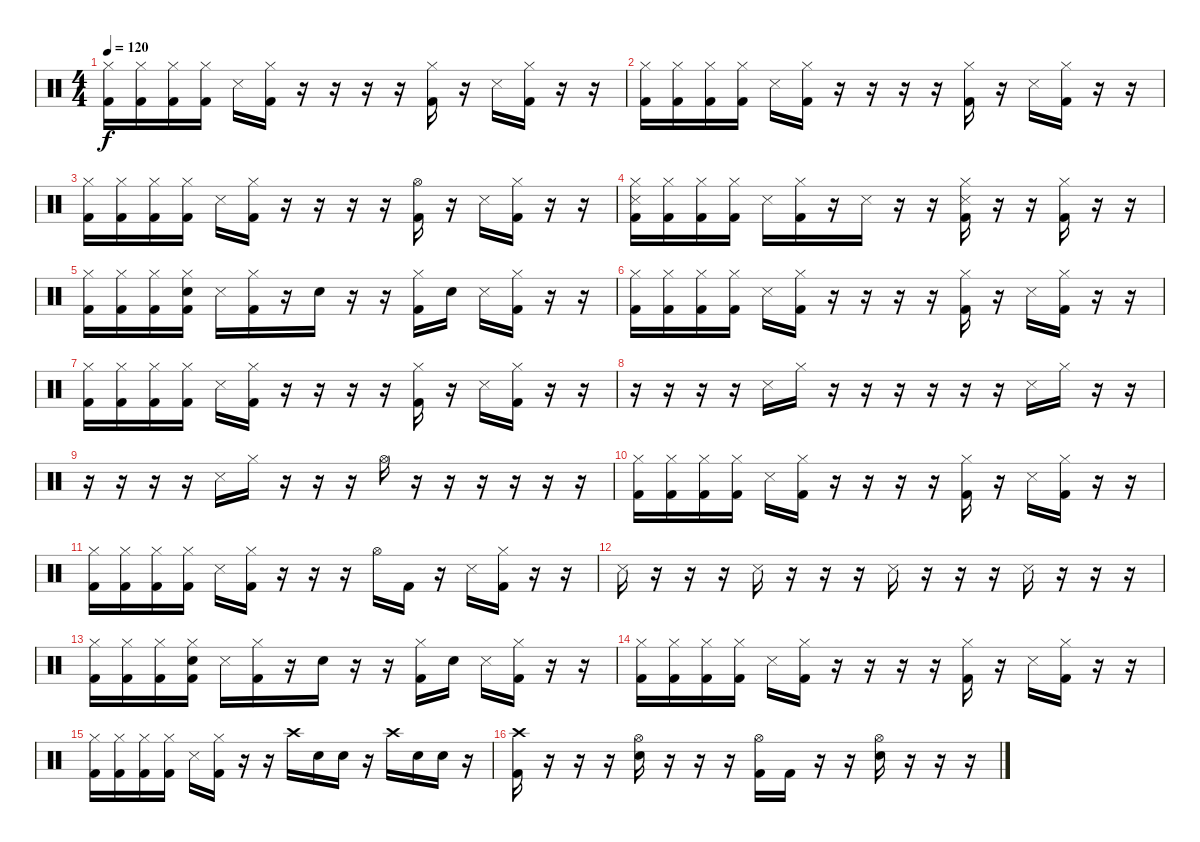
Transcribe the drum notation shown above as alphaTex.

\track "" {instrument percussion}
\staff {score}
\articulation defaults
\ts (4 4)
\tempo 120
\clef neutral
\ks c
("Hi-Hat (closed)" "Kick (hit) 2").16{dy f} ("Hi-Hat (closed)" "Kick (hit) 2").16 ("Hi-Hat (closed)" "Kick (hit) 2").16 ("Hi-Hat (closed)" "Kick (hit) 2").16 "Snare (side stick) 3".16 ("Hi-Hat (closed)" "Kick (hit) 2").16 r.16 r.16 r.16 r.16 ("Hi-Hat (closed)" "Kick (hit) 2").16 r.16 "Snare (side stick) 3".16 ("Hi-Hat (closed)" "Kick (hit) 2").16 r.16 r.16 |
("Hi-Hat (closed)" "Kick (hit) 2").16 ("Hi-Hat (closed)" "Kick (hit) 2").16 ("Hi-Hat (closed)" "Kick (hit) 2").16 ("Hi-Hat (closed)" "Kick (hit) 2").16 "Snare (side stick) 3".16 ("Hi-Hat (closed)" "Kick (hit) 2").16 r.16 r.16 r.16 r.16 ("Hi-Hat (closed)" "Kick (hit) 2").16 r.16 "Snare (side stick) 3".16 ("Hi-Hat (closed)" "Kick (hit) 2").16 r.16 r.16 |
("Hi-Hat (closed)" "Kick (hit) 2").16 ("Hi-Hat (closed)" "Kick (hit) 2").16 ("Hi-Hat (closed)" "Kick (hit) 2").16 ("Hi-Hat (closed)" "Kick (hit) 2").16 "Snare (side stick) 3".16 ("Hi-Hat (closed)" "Kick (hit) 2").16 r.16 r.16 r.16 r.16 ("Hi-Hat (open)" "Kick (hit) 2").16 r.16 "Snare (side stick) 3".16 ("Hi-Hat (closed)" "Kick (hit) 2").16 r.16 r.16 |
("Hi-Hat (closed)" "Snare (side stick) 3" "Kick (hit) 2").16 ("Hi-Hat (closed)" "Kick (hit) 2").16 ("Hi-Hat (closed)" "Kick (hit) 2").16 ("Hi-Hat (closed)" "Kick (hit) 2").16 "Snare (side stick) 3".16 ("Hi-Hat (closed)" "Kick (hit) 2").16 r.16 "Snare (side stick) 3".16 r.16 r.16 ("Hi-Hat (closed)" "Snare (side stick) 3" "Kick (hit) 2").16 r.16 r.16 ("Hi-Hat (closed)" "Kick (hit) 2").16 r.16 r.16 |
("Hi-Hat (closed)" "Kick (hit) 2").16 ("Hi-Hat (closed)" "Kick (hit) 2").16 ("Hi-Hat (closed)" "Kick (hit) 2").16 ("Hi-Hat (closed)" "Hand Clap (hit)" "Kick (hit) 2").16 "Snare (side stick) 3".16 ("Hi-Hat (closed)" "Kick (hit) 2").16 r.16 "Hand Clap (hit)".16 r.16 r.16 ("Hi-Hat (closed)" "Kick (hit) 2").16 "Hand Clap (hit)".16 "Snare (side stick) 3".16 ("Hi-Hat (closed)" "Kick (hit) 2").16 r.16 r.16 |
("Hi-Hat (closed)" "Kick (hit) 2").16 ("Hi-Hat (closed)" "Kick (hit) 2").16 ("Hi-Hat (closed)" "Kick (hit) 2").16 ("Hi-Hat (closed)" "Kick (hit) 2").16 "Snare (side stick) 3".16 ("Hi-Hat (closed)" "Kick (hit) 2").16 r.16 r.16 r.16 r.16 ("Hi-Hat (closed)" "Kick (hit) 2").16 r.16 "Snare (side stick) 3".16 ("Hi-Hat (closed)" "Kick (hit) 2").16 r.16 r.16 |
("Hi-Hat (closed)" "Kick (hit) 2").16 ("Hi-Hat (closed)" "Kick (hit) 2").16 ("Hi-Hat (closed)" "Kick (hit) 2").16 ("Hi-Hat (closed)" "Kick (hit) 2").16 "Snare (side stick) 3".16 ("Hi-Hat (closed)" "Kick (hit) 2").16 r.16 r.16 r.16 r.16 ("Hi-Hat (closed)" "Kick (hit) 2").16 r.16 "Snare (side stick) 3".16 ("Hi-Hat (closed)" "Kick (hit) 2").16 r.16 r.16 |
r.16 r.16 r.16 r.16 "Snare (side stick) 3".16 "Hi-Hat (closed)".16 r.16 r.16 r.16 r.16 r.16 r.16 "Snare (side stick) 3".16 "Hi-Hat (closed)".16 r.16 r.16 |
r.16 r.16 r.16 r.16 "Snare (side stick) 3".16 "Hi-Hat (closed)".16 r.16 r.16 r.16 "Hi-Hat (open)".16 r.16 r.16 r.16 r.16 r.16 r.16 |
("Hi-Hat (closed)" "Kick (hit) 2").16 ("Hi-Hat (closed)" "Kick (hit) 2").16 ("Hi-Hat (closed)" "Kick (hit) 2").16 ("Hi-Hat (closed)" "Kick (hit) 2").16 "Snare (side stick) 3".16 ("Hi-Hat (closed)" "Kick (hit) 2").16 r.16 r.16 r.16 r.16 ("Hi-Hat (closed)" "Kick (hit) 2").16 r.16 "Snare (side stick) 3".16 ("Hi-Hat (closed)" "Kick (hit) 2").16 r.16 r.16 |
("Hi-Hat (closed)" "Kick (hit) 2").16 ("Hi-Hat (closed)" "Kick (hit) 2").16 ("Hi-Hat (closed)" "Kick (hit) 2").16 ("Hi-Hat (closed)" "Kick (hit) 2").16 "Snare (side stick) 3".16 ("Hi-Hat (closed)" "Kick (hit) 2").16 r.16 r.16 r.16 "Hi-Hat (open)".16 "Kick (hit) 2".16 r.16 "Snare (side stick) 3".16 ("Hi-Hat (closed)" "Kick (hit) 2").16 r.16 r.16 |
"Snare (side stick) 3".16 r.16 r.16 r.16 "Snare (side stick) 3".16 r.16 r.16 r.16 "Snare (side stick) 3".16 r.16 r.16 r.16 "Snare (side stick) 3".16 r.16 r.16 r.16 |
("Hi-Hat (closed)" "Kick (hit) 2").16 ("Hi-Hat (closed)" "Kick (hit) 2").16 ("Hi-Hat (closed)" "Kick (hit) 2").16 ("Hi-Hat (closed)" "Hand Clap (hit)" "Kick (hit) 2").16 "Snare (side stick) 3".16 ("Hi-Hat (closed)" "Kick (hit) 2").16 r.16 "Hand Clap (hit)".16 r.16 r.16 ("Hi-Hat (closed)" "Kick (hit) 2").16 "Hand Clap (hit)".16 "Snare (side stick) 3".16 ("Hi-Hat (closed)" "Kick (hit) 2").16 r.16 r.16 |
("Hi-Hat (closed)" "Kick (hit) 2").16 ("Hi-Hat (closed)" "Kick (hit) 2").16 ("Hi-Hat (closed)" "Kick (hit) 2").16 ("Hi-Hat (closed)" "Kick (hit) 2").16 "Snare (side stick) 3".16 ("Hi-Hat (closed)" "Kick (hit) 2").16 r.16 r.16 r.16 r.16 ("Hi-Hat (closed)" "Kick (hit) 2").16 r.16 "Snare (side stick) 3".16 ("Hi-Hat (closed)" "Kick (hit) 2").16 r.16 r.16 |
("Hi-Hat (closed)" "Kick (hit) 2").16 ("Hi-Hat (closed)" "Kick (hit) 2").16 ("Hi-Hat (closed)" "Kick (hit) 2").16 ("Hi-Hat (closed)" "Kick (hit) 2").16 "Snare (side stick) 3".16 ("Hi-Hat (closed)" "Kick (hit) 2").16 r.16 r.16 "Crash high (hit)".16 "Electric Snare (hit)".16 "Electric Snare (hit)".16 r.16 "Crash high (hit)".16 "Electric Snare (hit)".16 "Electric Snare (hit)".16 r.16 |
("Crash high (hit)" "Kick (hit) 2").16 r.16 r.16 r.16 ("Hi-Hat (open)" "Electric Snare (hit)").16 r.16 r.16 r.16 ("Hi-Hat (open)" "Kick (hit) 2").16 "Kick (hit) 2".16 r.16 r.16 ("Hi-Hat (open)" "Electric Snare (hit)").16 r.16 r.16 r.16
